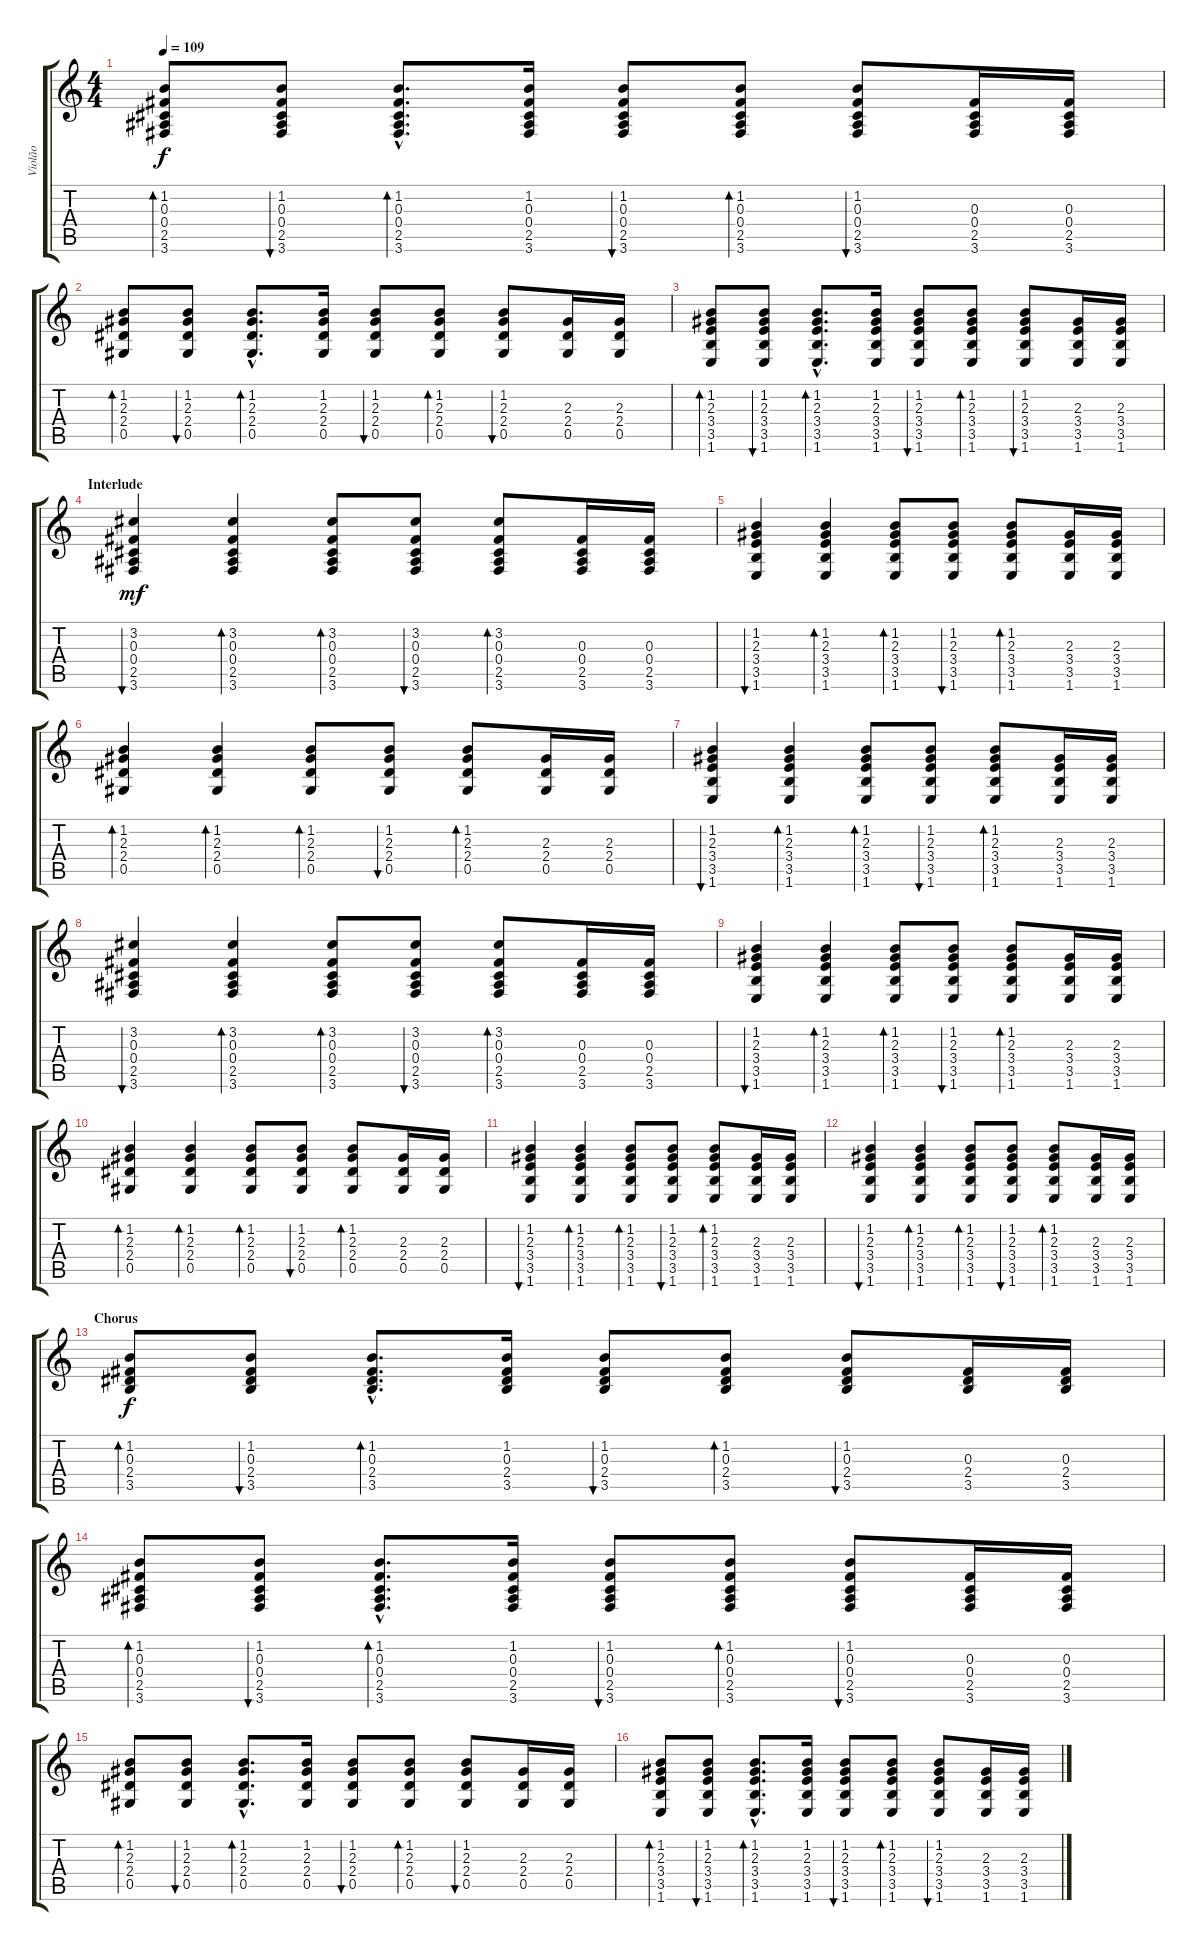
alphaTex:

\track ("Violão" "Violão") {instrument acousticguitarnylon}
\staff {score tabs}
\tuning (Eb4 Bb3 Gb3 Db3 Ab2 Eb2) {hide}
\ts (4 4)
\tempo 109
\clef g2
\ks c
(1.2 0.3 0.4 2.5 3.6).8{bd 60 dy f} (1.2 0.3 0.4 2.5 3.6).8{bu 60} (1.2{hac} 0.3{hac} 0.4{hac} 2.5{hac} 3.6{hac}).8{d bd 60} (1.2 0.3 0.4 2.5 3.6).16 (1.2 0.3 0.4 2.5 3.6).8{bu 60} (1.2 0.3 0.4 2.5 3.6).8{bd 60} (1.2 0.3 0.4 2.5 3.6).8{bu 60} (0.3 0.4 2.5 3.6).16 (0.3 0.4 2.5 3.6).16 |
(1.2 2.3 2.4 0.5).8{bd 60} (1.2 2.3 2.4 0.5).8{bu 60} (1.2{hac} 2.3{hac} 2.4{hac} 0.5{hac}).8{d bd 60} (1.2 2.3 2.4 0.5).16 (1.2 2.3 2.4 0.5).8{bu 60} (1.2 2.3 2.4 0.5).8{bd 60} (1.2 2.3 2.4 0.5).8{bu 60} (2.3 2.4 0.5).16 (2.3 2.4 0.5).16 |
(1.2 2.3 3.4 3.5 1.6).8{bd 60} (1.2 2.3 3.4 3.5 1.6).8{bu 60} (1.2{hac} 2.3{hac} 3.4{hac} 3.5{hac} 1.6{hac}).8{d bd 60} (1.2 2.3 3.4 3.5 1.6).16 (1.2 2.3 3.4 3.5 1.6).8{bu 60} (1.2 2.3 3.4 3.5 1.6).8{bd 60} (1.2 2.3 3.4 3.5 1.6).8{bu 60} (2.3 3.4 3.5 1.6).16 (2.3 3.4 3.5 1.6).16 |
\section ("" "Interlude")
(3.2 0.3 0.4 2.5 3.6).4{bu 60 dy mf} (3.2 0.3 0.4 2.5 3.6).4{bd 60} (3.2 0.3 0.4 2.5 3.6).8{bd 60} (3.2 0.3 0.4 2.5 3.6).8{bu 60} (3.2 0.3 0.4 2.5 3.6).8{bd 60} (0.3 0.4 2.5 3.6).16 (0.3 0.4 2.5 3.6).16 |
(1.2 2.3 3.4 3.5 1.6).4{bu 60} (1.2 2.3 3.4 3.5 1.6).4{bd 60} (1.2 2.3 3.4 3.5 1.6).8{bd 60} (1.2 2.3 3.4 3.5 1.6).8{bu 60} (1.2 2.3 3.4 3.5 1.6).8{bd 60} (2.3 3.4 3.5 1.6).16 (2.3 3.4 3.5 1.6).16 |
(1.2 2.3 2.4 0.5).4{bd 60} (1.2 2.3 2.4 0.5).4{bd 60} (1.2 2.3 2.4 0.5).8{bd 60} (1.2 2.3 2.4 0.5).8{bu 60} (1.2 2.3 2.4 0.5).8{bd 60} (2.3 2.4 0.5).16 (2.3 2.4 0.5).16 |
(1.2 2.3 3.4 3.5 1.6).4{bu 60} (1.2 2.3 3.4 3.5 1.6).4{bd 60} (1.2 2.3 3.4 3.5 1.6).8{bd 60} (1.2 2.3 3.4 3.5 1.6).8{bu 60} (1.2 2.3 3.4 3.5 1.6).8{bd 60} (2.3 3.4 3.5 1.6).16 (2.3 3.4 3.5 1.6).16 |
(3.2 0.3 0.4 2.5 3.6).4{bu 60} (3.2 0.3 0.4 2.5 3.6).4{bd 60} (3.2 0.3 0.4 2.5 3.6).8{bd 60} (3.2 0.3 0.4 2.5 3.6).8{bu 60} (3.2 0.3 0.4 2.5 3.6).8{bd 60} (0.3 0.4 2.5 3.6).16 (0.3 0.4 2.5 3.6).16 |
(1.2 2.3 3.4 3.5 1.6).4{bu 60} (1.2 2.3 3.4 3.5 1.6).4{bd 60} (1.2 2.3 3.4 3.5 1.6).8{bd 60} (1.2 2.3 3.4 3.5 1.6).8{bu 60} (1.2 2.3 3.4 3.5 1.6).8{bd 60} (2.3 3.4 3.5 1.6).16 (2.3 3.4 3.5 1.6).16 |
(1.2 2.3 2.4 0.5).4{bd 60} (1.2 2.3 2.4 0.5).4{bd 60} (1.2 2.3 2.4 0.5).8{bd 60} (1.2 2.3 2.4 0.5).8{bu 60} (1.2 2.3 2.4 0.5).8{bd 60} (2.3 2.4 0.5).16 (2.3 2.4 0.5).16 |
(1.2 2.3 3.4 3.5 1.6).4{bu 60} (1.2 2.3 3.4 3.5 1.6).4{bd 60} (1.2 2.3 3.4 3.5 1.6).8{bd 60} (1.2 2.3 3.4 3.5 1.6).8{bu 60} (1.2 2.3 3.4 3.5 1.6).8{bd 60} (2.3 3.4 3.5 1.6).16 (2.3 3.4 3.5 1.6).16 |
(1.2 2.3 3.4 3.5 1.6).4{bu 60} (1.2 2.3 3.4 3.5 1.6).4{bd 60} (1.2 2.3 3.4 3.5 1.6).8{bd 60} (1.2 2.3 3.4 3.5 1.6).8{bu 60} (1.2 2.3 3.4 3.5 1.6).8{bd 60} (2.3 3.4 3.5 1.6).16 (2.3 3.4 3.5 1.6).16 |
\section ("" "Chorus")
(1.2 0.3 2.4 3.5).8{bd 60 dy f} (1.2 0.3 2.4 3.5).8{bu 60} (1.2{hac} 0.3{hac} 2.4{hac} 3.5{hac}).8{d bd 60} (1.2 0.3 2.4 3.5).16 (1.2 0.3 2.4 3.5).8{bu 60} (1.2 0.3 2.4 3.5).8{bd 60} (1.2 0.3 2.4 3.5).8{bu 60} (0.3 2.4 3.5).16 (0.3 2.4 3.5).16 |
(1.2 0.3 0.4 2.5 3.6).8{bd 60} (1.2 0.3 0.4 2.5 3.6).8{bu 60} (1.2{hac} 0.3{hac} 0.4{hac} 2.5{hac} 3.6{hac}).8{d bd 60} (1.2 0.3 0.4 2.5 3.6).16 (1.2 0.3 0.4 2.5 3.6).8{bu 60} (1.2 0.3 0.4 2.5 3.6).8{bd 60} (1.2 0.3 0.4 2.5 3.6).8{bu 60} (0.3 0.4 2.5 3.6).16 (0.3 0.4 2.5 3.6).16 |
(1.2 2.3 2.4 0.5).8{bd 60} (1.2 2.3 2.4 0.5).8{bu 60} (1.2{hac} 2.3{hac} 2.4{hac} 0.5{hac}).8{d bd 60} (1.2 2.3 2.4 0.5).16 (1.2 2.3 2.4 0.5).8{bu 60} (1.2 2.3 2.4 0.5).8{bd 60} (1.2 2.3 2.4 0.5).8{bu 60} (2.3 2.4 0.5).16 (2.3 2.4 0.5).16 |
(1.2 2.3 3.4 3.5 1.6).8{bd 60} (1.2 2.3 3.4 3.5 1.6).8{bu 60} (1.2{hac} 2.3{hac} 3.4{hac} 3.5{hac} 1.6{hac}).8{d bd 60} (1.2 2.3 3.4 3.5 1.6).16 (1.2 2.3 3.4 3.5 1.6).8{bu 60} (1.2 2.3 3.4 3.5 1.6).8{bd 60} (1.2 2.3 3.4 3.5 1.6).8{bu 60} (2.3 3.4 3.5 1.6).16 (2.3 3.4 3.5 1.6).16
